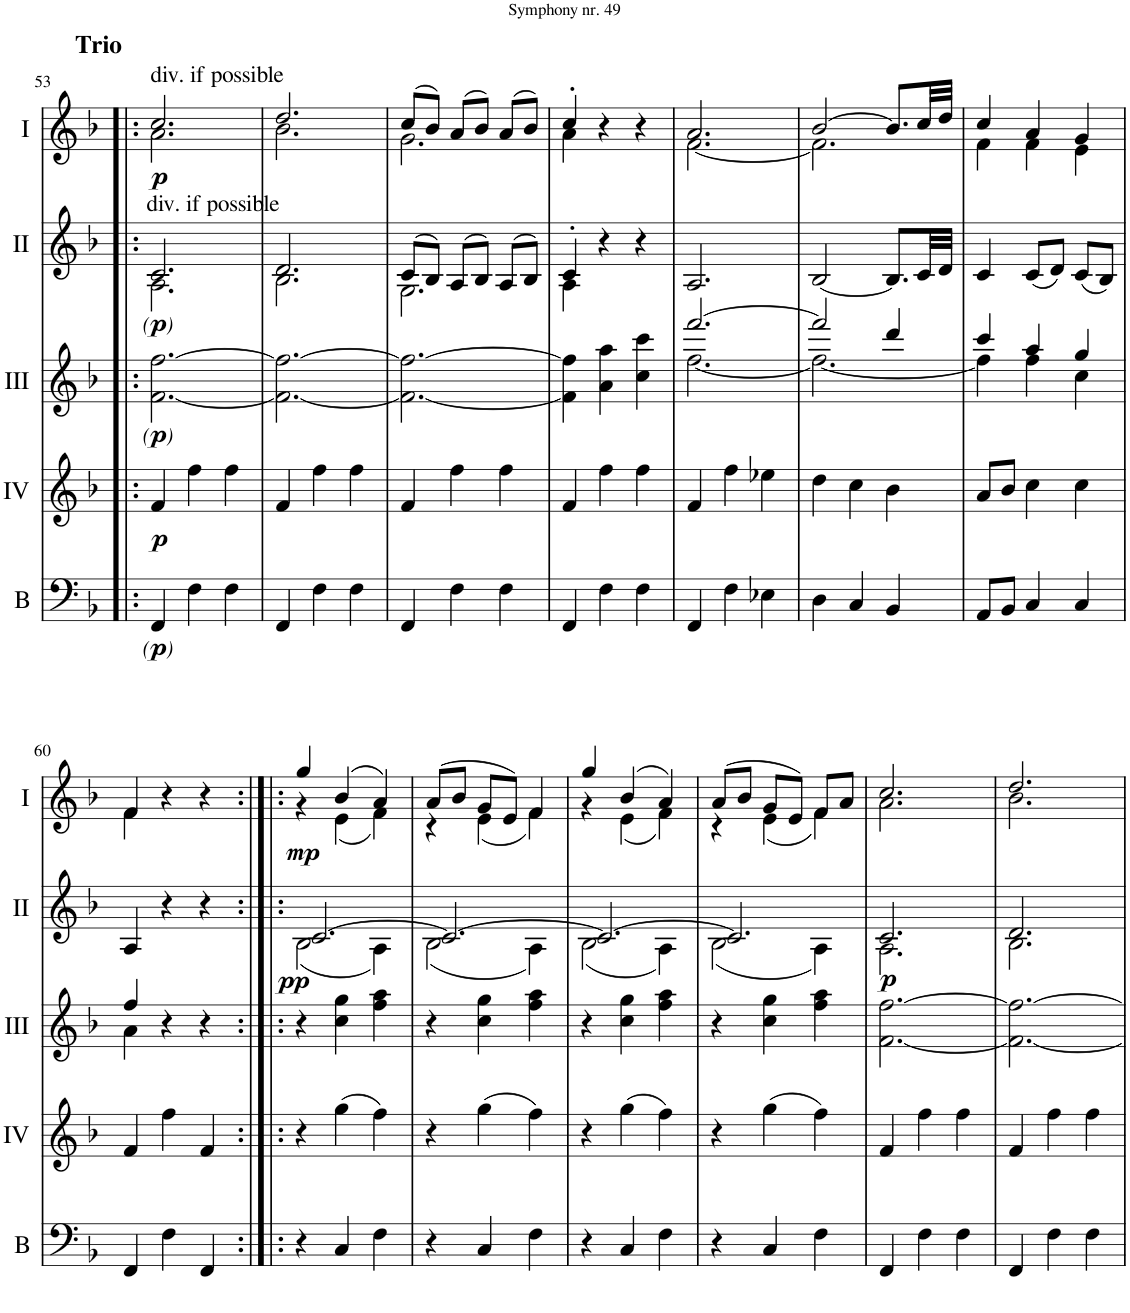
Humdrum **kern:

**kern	**dynam	**kern	**dynam	**kern	**dynam	**kern	**dynam	**kern	**dynam
*part5	*part5	*part4	*part4	*part3	*part3	*part2	*part2	*part1	*part1
*staff5	*staff5	*staff4	*staff4	*staff3	*staff3	*staff2	*staff2	*staff1	*staff1
*I"Bass	*	*I"Acc. 4	*	*I"Acc. 3	*	*I"Acc. 2	*	*I"Acc. 1	*
*I'B	*	*	*	*	*	*	*	*	*
!!LO:PB:g=z
*clefF4	*	*clefG2	*	*clefG2	*	*clefG2	*	*clefG2	*
*Trd7c12	*	*Trd7c12	*	*Trd7c12	*	*	*	*	*
*k[b-]	*	*k[b-]	*	*k[b-]	*	*k[b-]	*	*k[b-]	*
*M3/4	*	*M3/4	*	*M3/4	*	*M3/4	*	*M3/4	*
=53!|:	=53!|:	=53!|:	=53!|:	=53!|:	=53!|:	=53!|:	=53!|:	=53!|:	=53!|:
*	*	*	*	*	*	*^	*	*^	*
!	!	!	!	!	!	!	!	!	!LO:TX:a:B:t=Trio	!	!
!	!	!	!	!	!	!	!	!	!LO:TX:a:t=div. if possible	!	!
!	!	!	!	!	!	!LO:TX:a:t=div. if possible	!	!	!	!	!
!	!LO:DY:b	!	!	!	!	!	!	!	!	!	!
!	!LO:DY:n=1:b	!	!	!	!	!	!	!	!	!	!
!	!LO:DY:n=2:b	!	!LO:DY:b	!	!LO:DY:b	!	!	!	!	!	!
!	!	!	!	!	!LO:DY:n=1:b	!	!	!	!	!	!
!	!	!	!	!	!LO:DY:n=2:b	!	!	!LO:DY:b	!	!	!
!	!	!	!	!	!	!	!	!LO:DY:n=1:b	!	!	!
!	!	!	!	!	!	!	!	!LO:DY:n=2:b	!	!	!LO:DY:b
4FF/	other-dynamics p other-dynamics	4f/	p	[2.f\ [2.ff\	other-dynamics p other-dynamics	2.c/	2.A\	other-dynamics p other-dynamics	2.cc/	2.a\	p
4F\	.	4ff\	.	.	.	.	.	.	.	.	.
4F\	.	4ff\	.	.	.	.	.	.	.	.	.
=54	=54	=54	=54	=54	=54	=54	=54	=54	=54	=54	=54
4FF/	.	4f/	.	2.f\_ 2.ff\_	.	2.d/	2.B-\	.	2.dd/	2.b-\	.
4F\	.	4ff\	.	.	.	.	.	.	.	.	.
4F\	.	4ff\	.	.	.	.	.	.	.	.	.
=55	=55	=55	=55	=55	=55	=55	=55	=55	=55	=55	=55
4FF/	.	4f/	.	2.f\_ 2.ff\_	.	(8c/L	2.G\	.	(8cc/L	2.g\	.
.	.	.	.	.	.	8B-/J)	.	.	8b-/J)	.	.
4F\	.	4ff\	.	.	.	(8A/L	.	.	(8a/L	.	.
.	.	.	.	.	.	8B-/J)	.	.	8b-/J)	.	.
4F\	.	4ff\	.	.	.	(8A/L	.	.	(8a/L	.	.
.	.	.	.	.	.	8B-/J)	.	.	8b-/J)	.	.
=56	=56	=56	=56	=56	=56	=56	=56	=56	=56	=56	=56
4FF/	.	4f/	.	4f\] 4ff\]	.	4c'/	4A\	.	4cc'/	4a\	.
4F\	.	4ff\	.	4a\ 4aa\	.	4r	4ryy	.	4r	4ryy	.
4F\	.	4ff\	.	4cc\ 4ccc\	.	4r	4ryy	.	4r	4ryy	.
*	*	*	*	*	*	*v	*v	*	*	*	*
=57	=57	=57	=57	=57	=57	=57	=57	=57	=57	=57
*	*	*	*	*^	*	*	*	*	*	*
4FF/	.	4f/	.	[2.fff/	[2.ff\	.	2.A/	.	2.a/	[2.f\	.
4F\	.	4ff\	.	.	.	.	.	.	.	.	.
4E-X\	.	4ee-X\	.	.	.	.	.	.	.	.	.
=58	=58	=58	=58	=58	=58	=58	=58	=58	=58	=58	=58
4D\	.	4dd\	.	2fff/]	2.ff\_	.	[2B-/	.	[2b-/	2.f\]	.
4C/	.	4cc\	.	.	.	.	.	.	.	.	.
4BB-/	.	4b-\	.	4ddd/	.	.	8.B-/L]	.	8.b-/L]	.	.
.	.	.	.	.	.	.	32c/LL	.	32cc/LL	.	.
.	.	.	.	.	.	.	32d/JJJ	.	32dd/JJJ	.	.
=59	=59	=59	=59	=59	=59	=59	=59	=59	=59	=59	=59
8AA/L	.	8a/L	.	4ccc/	4ff\]	.	4c/	.	4cc/	4f\	.
8BB-/J	.	8b-/J	.	.	.	.	.	.	.	.	.
4C/	.	4cc\	.	4aa/	4ff\	.	(8c/L	.	4a/	4f\	.
.	.	.	.	.	.	.	8d/J)	.	.	.	.
4C/	.	4cc\	.	4gg/	4cc\	.	(8c/L	.	4g/	4e\	.
.	.	.	.	.	.	.	8B-/J)	.	.	.	.
!!LO:LB:g=z	!!
=60	=60	=60	=60	=60	=60	=60	=60	=60	=60	=60	=60
4FF/	.	4f/	.	4ff/	4a\	.	4A/	.	4f/	4f\	.
4F\	.	4ff\	.	4r	4ryy	.	4r	.	4r	4ryy	.
4FF/	.	4f/	.	4r	4ryy	.	4r	.	4r	4ryy	.
=61:|!|:	=61:|!|:	=61:|!|:	=61:|!|:	=61:|!|:	=61:|!|:	=61:|!|:	=61:|!|:	=61:|!|:	=61:|!|:	=61:|!|:	=61:|!|:
*	*	*	*	*	*	*	*^	*	*	*	*
!	!	!	!	!	!	!	!	!	!LO:DY:b	!	!	!LO:DY:b
*	*	*	*	*v	*v	*	*	*	*	*	*	*
4r	.	4r	.	4r	.	[2.c/	(2B-\	pp	4gg/	4r	mp
4C/	.	(4gg\	.	4cc\ 4gg\	.	.	.	.	(4b-/	(4e\	.
4F\	.	4ff\)	.	4ff\ 4aa\	.	.	4A\)	.	4a/)	4f\)	.
=62	=62	=62	=62	=62	=62	=62	=62	=62	=62	=62	=62
4r	.	4r	.	4r	.	2.c/_	(2B-\	.	(8a/L	4r	.
.	.	.	.	.	.	.	.	.	8b-/J	.	.
4C/	.	(4gg\	.	4cc\ 4gg\	.	.	.	.	8g/L	(4e\	.
.	.	.	.	.	.	.	.	.	8e/J)	.	.
4F\	.	4ff\)	.	4ff\ 4aa\	.	.	4A\)	.	4f/	4f\)	.
=63	=63	=63	=63	=63	=63	=63	=63	=63	=63	=63	=63
4r	.	4r	.	4r	.	2.c/_	(2B-\	.	4gg/	4r	.
4C/	.	(4gg\	.	4cc\ 4gg\	.	.	.	.	(4b-/	(4e\	.
4F\	.	4ff\)	.	4ff\ 4aa\	.	.	4A\)	.	4a/)	4f\)	.
=64	=64	=64	=64	=64	=64	=64	=64	=64	=64	=64	=64
4r	.	4r	.	4r	.	2.c/]	(2B-\	.	(8a/L	4r	.
.	.	.	.	.	.	.	.	.	8b-/J	.	.
4C/	.	(4gg\	.	4cc\ 4gg\	.	.	.	.	8g/L	(4e\	.
.	.	.	.	.	.	.	.	.	8e/J)	.	.
4F\	.	4ff\)	.	4ff\ 4aa\	.	.	4A\)	.	8f/L	4f\)	.
.	.	.	.	.	.	.	.	.	8a/J	.	.
=65	=65	=65	=65	=65	=65	=65	=65	=65	=65	=65	=65
!	!	!	!	!	!	!	!	!LO:DY:b	!	!	!
4FF/	.	4f/	.	[2.f\ [2.ff\	.	2.c/	2.A\	p	2.cc/	2.a\	.
4F\	.	4ff\	.	.	.	.	.	.	.	.	.
4F\	.	4ff\	.	.	.	.	.	.	.	.	.
=66	=66	=66	=66	=66	=66	=66	=66	=66	=66	=66	=66
4FF/	.	4f/	.	2.f\_ 2.ff\_	.	2.d/	2.B-\	.	2.dd/	2.b-\	.
4F\	.	4ff\	.	.	.	.	.	.	.	.	.
4F\	.	4ff\	.	.	.	.	.	.	.	.	.
*	*	*	*	*	*	*v	*v	*	*	*	*
*	*	*	*	*	*	*	*	*v	*v	*
=	=	=	=	=	=	=	=	=	=
*-	*-	*-	*-	*-	*-	*-	*-	*-	*-
